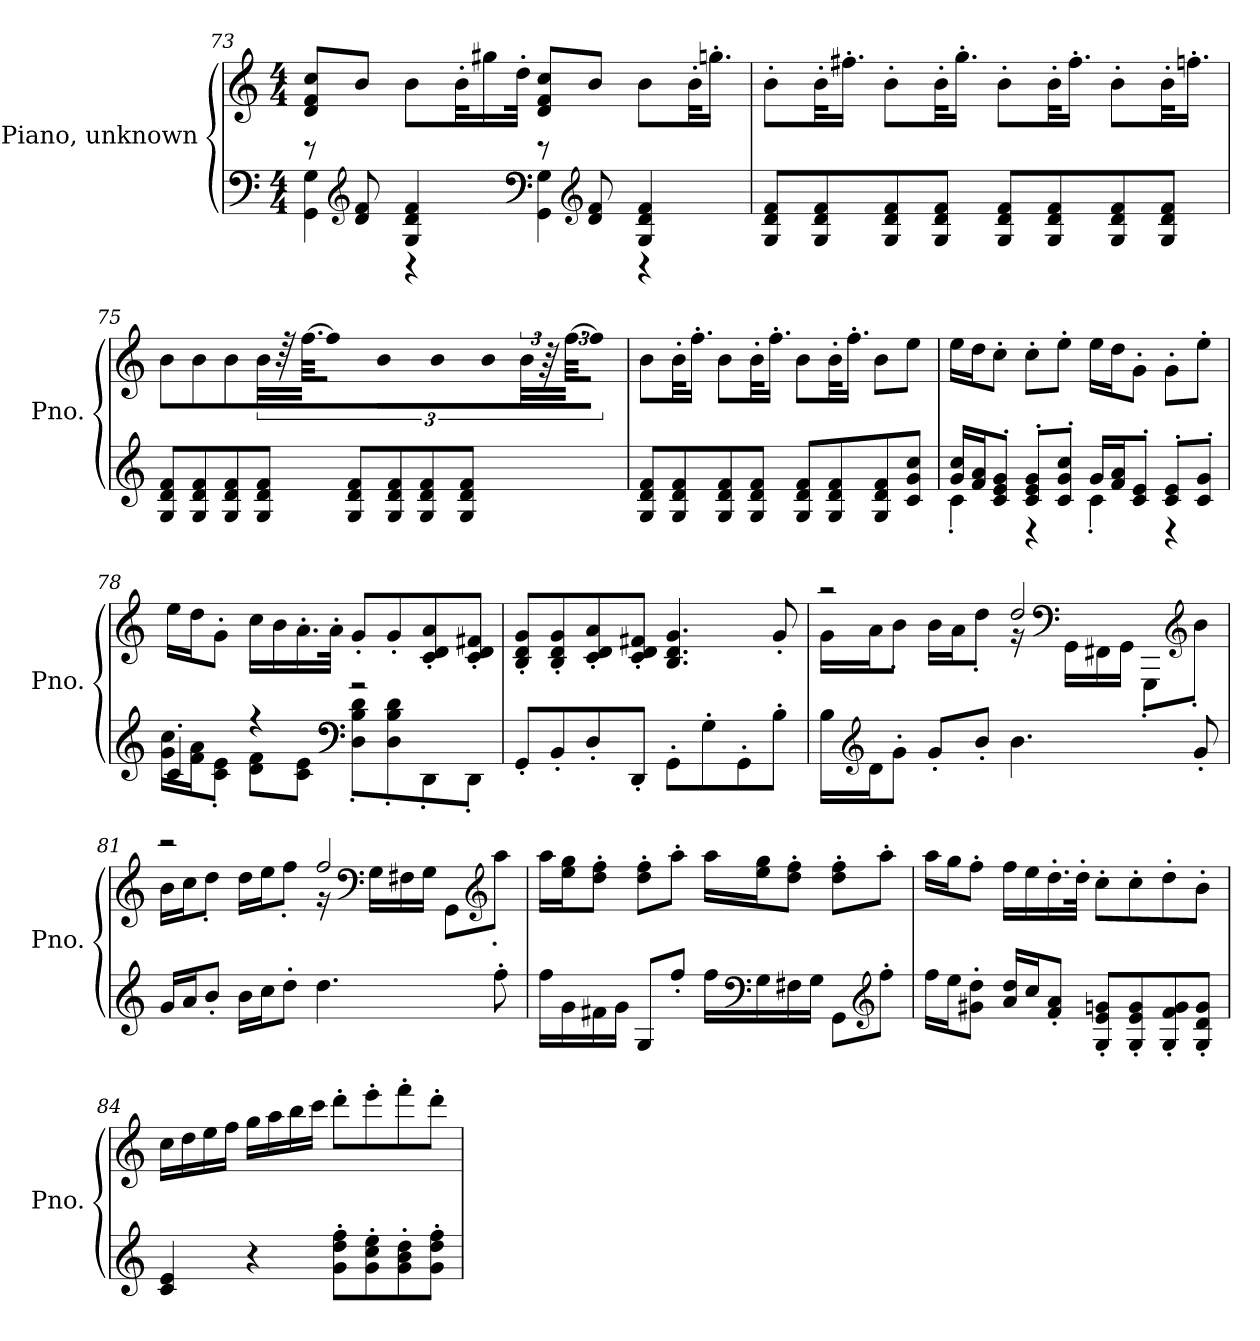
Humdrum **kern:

**kern	**kern
*part1	*part1
*staff2	*staff1
*I"Piano, unknown	*
*I'Pno.	*
!!LO:PB:g=z
*clefF4	*clefG2
*k[]	*k[]
*M4/4	*M4/4
=73	=73
*^	*
8r	4GG\ 4G\	8d/ 8f/ 8cc/L
*clefG2	*	*
8d/ 8f/	.	8b/J
4G/ 4d/ 4f/	4r	8b\L
.	.	32b'\KL
.	.	16gg#X\
.	.	32dd'\JJk
*clefF4	*	*
8r	4GG\ 4G\	8d/ 8f/ 8cc/L
*clefG2	*	*
8d/ 8f/	.	8b/J
4G/ 4d/ 4f/	4r	8b\L
.	.	32b'\KL
.	.	16.ggn'\JJ
*v	*v	*
=74	=74
8G/ 8d/ 8f/L	8b'\L
8G/ 8d/ 8f/	32b'\KL
.	16.ff#X'\JJ
8G/ 8d/ 8f/	8b'\L
8G/ 8d/ 8f/J	32b'\KL
.	16.gg'\JJ
8G/ 8d/ 8f/L	8b'\L
8G/ 8d/ 8f/	32b'\KL
.	16.ff#'\JJ
8G/ 8d/ 8f/	8b'\L
8G/ 8d/ 8f/J	32b'\KL
.	16.ffn'\JJ
!!LO:LB:g=z
=75	=75
8G/ 8d/ 8f/L	8b\L
8G/ 8d/ 8f/	8b\
8G/ 8d/ 8f/	8b\
8G/ 8d/ 8f/J	48b\Jkk
.	96r
.	[48.ff\KLL
.	16ff\JJ]
8G/ 8d/ 8f/L	8b\L
8G/ 8d/ 8f/	8b\
8G/ 8d/ 8f/	8b\
8G/ 8d/ 8f/J	48b\Jkk
.	96r
.	[48.ff\KLL
.	16ff\JJ]
=76	=76
8G/ 8d/ 8f/L	8b\L
8G/ 8d/ 8f/	32b'\KL
.	16.ff'\JJ
8G/ 8d/ 8f/	8b\L
8G/ 8d/ 8f/J	32b'\KL
.	16.ff'\JJ
8G/ 8d/ 8f/L	8b\L
8G/ 8d/ 8f/	32b'\KL
.	16.ff'\JJ
8G/ 8d/ 8f/	8b\L
8c/ 8g/ 8cc/J	8ee\J
=77	=77
*^	*
16g/ 16cc/LL	4c'\	16ee\LL
16f/ 16a/J	.	16dd\J
8c/' 8e/' 8g/'J	.	8cc'\J
8c/' 8e/' 8g/'L	4r	8cc'\L
8c/' 8g/' 8cc/'J	.	8ee'\J
16g/LL	4c'\	16ee\LL
16f/ 16a/J	.	16dd\J
8c/' 8e/'J	.	8g'\J
8c/' 8e/'L	4r	8g'\L
8c/' 8g/'J	.	8ee'\J
!!LO:LB:g=z
=78	=78	=78
4c'/	16g\ 16cc\LL	16ee\LL
.	16f\ 16a\J	16dd\J
.	8c\' 8e\'J	8g'\J
4r	8d\ 8f\L	16cc\LL
.	.	16b\
.	8c\ 8e\J	16.a'\
.	.	32a'\JJk
*clefF4	*	*
2r	8D\' 8B\' 8d\'L	8g'/L
.	8D\' 8B\' 8d\'	8g'/
.	8DD'\	8c/' 8d/' 8a/'
.	8DD'\J	8c/' 8d/' 8f#X/'J
*v	*v	*
=79	=79
8GG'/L	8B/' 8d/' 8g/'L
8BB'/	8B/' 8d/' 8g/'
8D'/	8c/' 8d/' 8a/'
8DD'/J	8c/' 8d/' 8f#X/'J
8GG'\L	4.B/ 4.d/ 4.g/
8G'\	.
8GG'\	.
8B'\J	8g'/
=80	=80
*	*^
16B\LL	2r	16g\LL
*clefG2	*	*
16d\J	.	16a\J
8g'\J	.	8b'\J
8g'/L	.	16b\LL
.	.	16a\J
8b'/J	.	8dd'\J
4.b\	2dd/	16r
*	*clefF4	*
.	.	16GG\LL
.	.	16FF#X\
.	.	16GG\JJ
.	.	8GGG'\L
*	*clefG2	*
8g'/	.	8b'\J
!!LO:LB:g=z	!!
=81	=81	=81
16g/LL	2r	16b\LL
16a/J	.	16cc\J
8b'/J	.	8dd'\J
16b\LL	.	16dd\LL
16cc\J	.	16ee\J
8dd'\J	.	8ff'\J
4.dd\	2ff/	16r
*	*clefF4	*
.	.	16G\LL
.	.	16F#X\
.	.	16G\JJ
.	.	8GG\L
*	*clefG2	*
8ff'\	.	8aa'\J
*	*v	*v
=82	=82
16ff\LL	16aa\LL
16g\	16ee\ 16gg\J
16f#X\	8dd\' 8ff\'J
16g\JJ	.
8G/L	8dd\' 8ff\'L
8ff'/J	8aa'\J
16ff\LL	16aa\LL
*clefF4	*
16G\	16ee\ 16gg\J
16F#X\	8dd\' 8ff\'J
16G\JJ	.
8GG\L	8dd\' 8ff\'L
*clefG2	*
8ff'\J	8aa'\J
!!LO:LB:g=z
=83	=83
16ff\LL	16aa\LL
16ee\J	16gg\J
8g#X\' 8dd\'J	8ff'\J
16a/ 16dd/LL	16ff\LL
16cc/J	16ee\
8f/' 8a/'J	16.dd'\
.	32dd'\JJk
8G/' 8e/' 8gn/'L	8cc'\L
8G/' 8e/' 8g/'	8cc'\
8G/' 8f/' 8g/'	8dd'\
8G/' 8d/' 8g/'J	8b'\J
=84	=84
4c/ 4e/	16cc\LL
.	16dd\
.	16ee\
.	16ff\JJ
4r	16gg\LL
.	16aa\
.	16bb\
.	16ccc\JJ
8g\' 8dd\' 8ff\'L	8ddd'\L
8g\' 8cc\' 8ee\'	8eee'\
8g\' 8b\' 8dd\'	8fff'\
8g\' 8dd\' 8ff\'J	8ddd'\J
=	=
*-	*-
